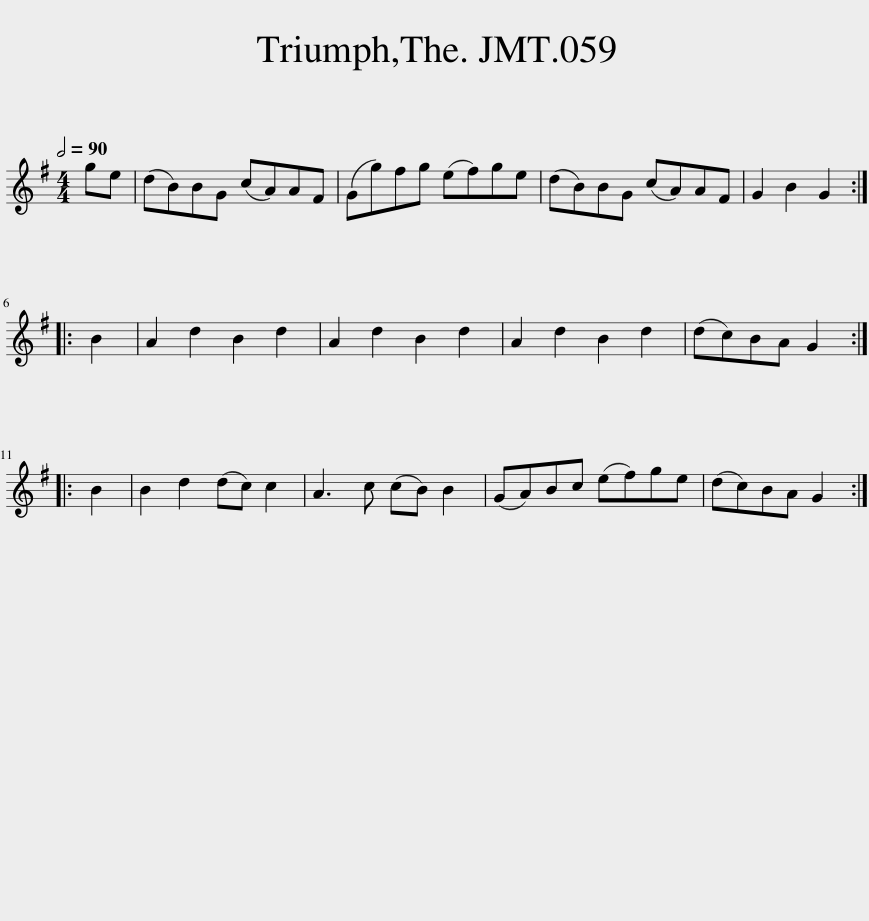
X:1
L:1/8
Q:1/2=90
M:4/4
I:linebreak $
K:G
V:1 treble
V:1
 ge | (dB)BG (cA)AF | (Gg)fg (ef)ge | (dB)BG (cA)AF | G2 B2 G2 ::$ %5
 B2 | A2 d2 B2 d2 | A2 d2 B2 d2 | A2 d2 B2 d2 | (dc)BA G2 ::$ %10
 B2 | B2 d2 (dc) c2 | A3 c (cB) B2 | (GA)Bc (ef)ge | (dc)BA G2 :| %15
